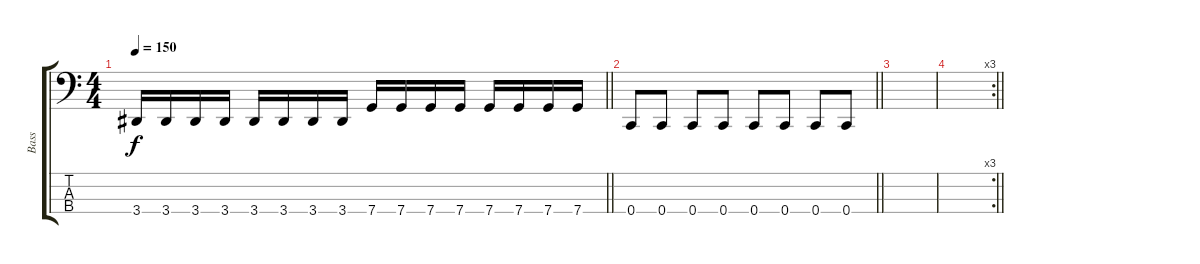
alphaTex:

\track ("Bass" "Bass") {instrument electricbassfinger}
\staff {score tabs}
\tuning (G2 C2 G1 C1) {hide}
\ts (4 4)
\tempo 150
\clef f4
\barLineRight lightlight
\ks c
3.4.16{dy f} 3.4.16 3.4.16 3.4.16 3.4.16 3.4.16 3.4.16 3.4.16 7.4.16 7.4.16 7.4.16 7.4.16 7.4.16 7.4.16 7.4.16 7.4.16 |
\barLineRight lightlight
0.4.8 0.4.8 0.4.8 0.4.8 0.4.8 0.4.8 0.4.8 0.4.8 |
\section ("" "")
|
\rc 3
\barLineRight lightlight
